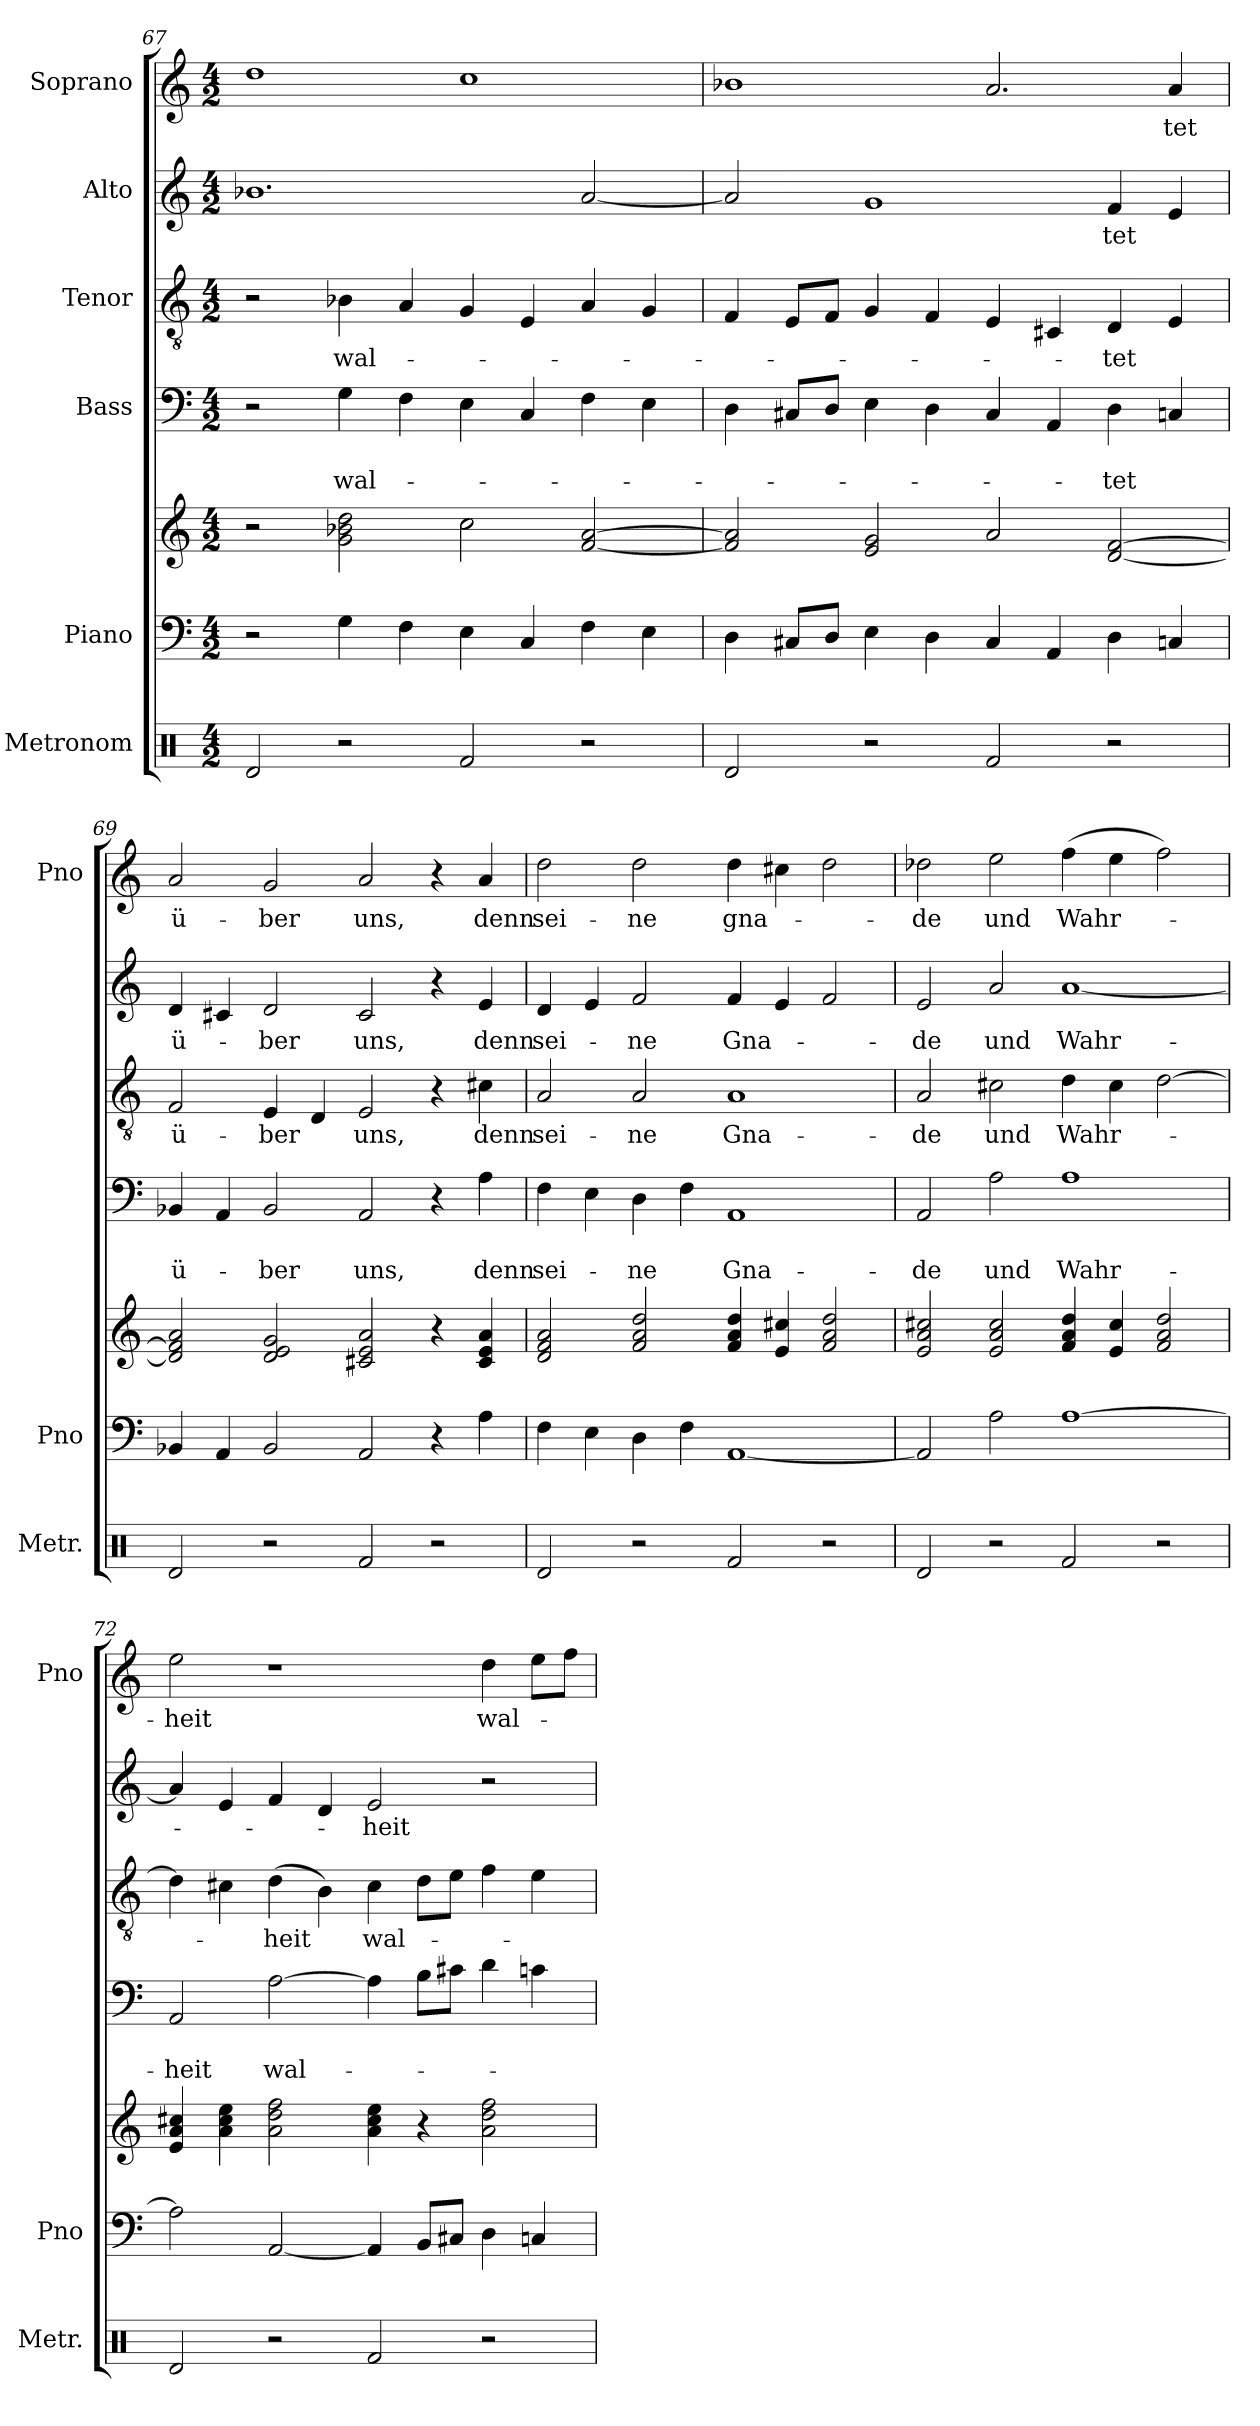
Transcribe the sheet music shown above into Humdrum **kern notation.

**kern	**kern	**kern	**kern	**text	**text	**kern	**text	**kern	**text	**kern	**text
*part6	*part5	*part5	*part4	*part4	*part4	*part3	*part3	*part2	*part2	*part1	*part1
*staff7	*staff6	*staff5	*staff4	*staff4	*staff4	*staff3	*staff3	*staff2	*staff2	*staff1	*staff1
*I"Metronom	*I"Piano	*	*I"Bass	*	*	*I"Tenor	*	*I"Alto	*	*I"Soprano	*
*I'Metr.	*I'Pno	*	*	*	*	*	*	*	*	*I'Pno	*
!!LO:PB:g=z
*clefX	*clefF4	*clefG2	*clefF4	*	*	*clefGv2	*	*clefG2	*	*clefG2	*
*k[]	*k[]	*k[]	*k[]	*	*	*k[]	*	*k[]	*	*k[]	*
*M4/2	*M4/2	*M4/2	*M4/2	*	*	*M4/2	*	*M4/2	*	*M4/2	*
=67	=67	=67	=67	=67	=67	=67	=67	=67	=67	=67	=67
2Rd/	2r	2r	2r	.	.	2r	.	1.b-X	.	1dd	.
!	!	!	!	!	!LO:LY:b	!	!LO:LY:b	!	!	!	!
2r	4G\	2g\ 2b-X\ 2dd\	4G\	.	wal-	4B-X\	wal-	.	.	.	.
.	4F\	.	4F\	.	.	4A/	.	.	.	.	.
2Rf/	4E\	2cc\	4E\	.	.	4G/	.	.	.	1cc	.
.	4C/	.	4C/	.	.	4E/	.	.	.	.	.
2r	4F\	[2f/ [2a/	4F\	.	.	4A/	.	[2a/	.	.	.
.	4E\	.	4E\	.	.	4G/	.	.	.	.	.
=68	=68	=68	=68	=68	=68	=68	=68	=68	=68	=68	=68
2Rd/	4D\	2f/] 2a/]	4D\	.	.	4F/	.	2a/]	.	1b-X	.
.	8C#X/L	.	8C#X/L	.	.	8E/L	.	.	.	.	.
.	8D/J	.	8D/J	.	.	8F/J	.	.	.	.	.
2r	4E\	2e/ 2g/	4E\	.	.	4G/	.	1g	.	.	.
.	4D\	.	4D\	.	.	4F/	.	.	.	.	.
2Rf/	4C#/	2a/	4C#/	.	.	4E/	.	.	.	2.a/	.
.	4AA/	.	4AA/	.	.	4C#X/	.	.	.	.	.
!	!	!	!	!	!LO:LY:b	!	!LO:LY:b	!	!LO:LY:b	!	!
2r	4D\	[2d/ [2f/	4D\	.	-tet	4D/	-tet	4f/	-tet	.	.
!	!	!	!	!	!	!	!	!	!	!	!LO:LY:b
.	4Cn/	.	4Cn/	.	.	4E/	.	4e/	.	4a/	-tet
=69	=69	=69	=69	=69	=69	=69	=69	=69	=69	=69	=69
!	!	!	!	!	!LO:LY:b	!	!LO:LY:b	!	!LO:LY:b	!	!LO:LY:b
2Rd/	4BB-X/	2d/] 2f/] 2a/	4BB-X/	.	ü-	2F/	ü-	4d/	ü-	2a/	ü-
.	4AA/	.	4AA/	.	.	.	.	4c#X/	.	.	.
!	!	!	!	!	!LO:LY:b	!	!LO:LY:b	!	!LO:LY:b	!	!LO:LY:b
2r	2BB-/	2d/ 2e/ 2g/	2BB-/	.	-ber	4E/	-ber	2d/	-ber	2g/	-ber
.	.	.	.	.	.	4D/	.	.	.	.	.
!	!	!	!	!	!LO:LY:b	!	!LO:LY:b	!	!LO:LY:b	!	!LO:LY:b
2Rf/	2AA/	2c#X/ 2e/ 2a/	2AA/	.	uns,	2E/	uns,	2c#/	uns,	2a/	uns,
2r	4r	4r	4r	.	.	4r	.	4r	.	4r	.
!	!	!	!	!	!LO:LY:b	!	!LO:LY:b	!	!LO:LY:b	!	!LO:LY:b
.	4A\	4c#/ 4e/ 4a/	4A\	.	denn	4c#X\	denn	4e/	denn	4a/	denn
!!LO:PB:g=z
=70	=70	=70	=70	=70	=70	=70	=70	=70	=70	=70	=70
!	!	!	!	!	!LO:LY:b	!	!LO:LY:b	!	!LO:LY:b	!	!LO:LY:b
2Rd/	4F\	2d/ 2f/ 2a/	4F\	.	sei-	2A/	sei-	4d/	sei-	2dd\	sei-
.	4E\	.	4E\	.	.	.	.	4e/	.	.	.
!	!	!	!	!	!LO:LY:b	!	!LO:LY:b	!	!LO:LY:b	!	!LO:LY:b
2r	4D\	2f/ 2a/ 2dd/	4D\	.	-ne	2A/	-ne	2f/	-ne	2dd\	-ne
.	4F\	.	4F\	.	.	.	.	.	.	.	.
!	!	!	!	!	!LO:LY:b	!	!LO:LY:b	!	!LO:LY:b	!	!LO:LY:b
2Rf/	[1AA	4f/ 4a/ 4dd/	1AA	.	Gna-	1A	Gna-	4f/	Gna-	4dd\	gna-
.	.	4e/ 4cc#X/	.	.	.	.	.	4e/	.	4cc#X\	.
2r	.	2f/ 2a/ 2dd/	.	.	.	.	.	2f/	.	2dd\	.
!!LO:PB:g=z
=71	=71	=71	=71	=71	=71	=71	=71	=71	=71	=71	=71
!	!	!	!	!	!LO:LY:b	!	!LO:LY:b	!	!LO:LY:b	!	!LO:LY:b
2Rd/	2AA/]	2e/ 2a/ 2cc#X/	2AA/	.	-de	2A/	-de	2e/	-de	2dd-X\	-de
!	!	!	!	!	!LO:LY:b	!	!LO:LY:b	!	!LO:LY:b	!	!LO:LY:b
2r	2A\	2e/ 2a/ 2cc#/	2A\	.	und	2c#X\	und	2a/	und	2ee\	und
!	!	!	!	!	!LO:LY:b	!	!LO:LY:b	!	!LO:LY:b	!	!LO:LY:b
2Rf/	[1A	4f/ 4a/ 4dd/	1A	.	Wahr-	4d\	Wahr-	[1a	Wahr-	(>4ff\	Wahr-
.	.	4e/ 4cc#/	.	.	.	4c#\	.	.	.	4ee\	.
2r	.	2f/ 2a/ 2dd/	.	.	.	[2d\	.	.	.	2ff\)	.
=72	=72	=72	=72	=72	=72	=72	=72	=72	=72	=72	=72
!	!	!	!	!	!LO:LY:b	!	!	!	!	!	!LO:LY:b
2Rd/	2A\]	4e/ 4a/ 4cc#X/	2AA/	.	-heit	4d\]	.	4a/]	.	2ee\	-heit
.	.	4a\ 4cc#\ 4ee\	.	.	.	4c#X\	.	4e/	.	.	.
!	!	!	!	!	!LO:LY:b	!	!LO:LY:b	!	!	!	!
2r	[2AA/	2a\ 2dd\ 2ff\	[2A\	.	wal-	(>4d\	-heit	4f/	.	1r	.
.	.	.	.	.	.	4B\)	.	4d/	.	.	.
!	!	!	!	!	!	!	!LO:LY:b	!	!LO:LY:b	!	!
2Rf/	4AA/]	4a\ 4cc#\ 4ee\	4A\]	.	.	4c#\	wal-	2e/	-heit	.	.
.	8BB/L	4r	8B\L	.	.	8d\L	.	.	.	.	.
.	8C#X/J	.	8c#X\J	.	.	8e\J	.	.	.	.	.
!	!	!	!	!	!	!	!	!	!	!	!LO:LY:b
2r	4D\	2a\ 2dd\ 2ff\	4d\	.	.	4f\	.	2r	.	4dd\	wal-
.	4Cn/	.	4cn\	.	.	4e\	.	.	.	8ee\L	.
.	.	.	.	.	.	.	.	.	.	8ff\J	.
=	=	=	=	=	=	=	=	=	=	=	=
*-	*-	*-	*-	*-	*-	*-	*-	*-	*-	*-	*-
